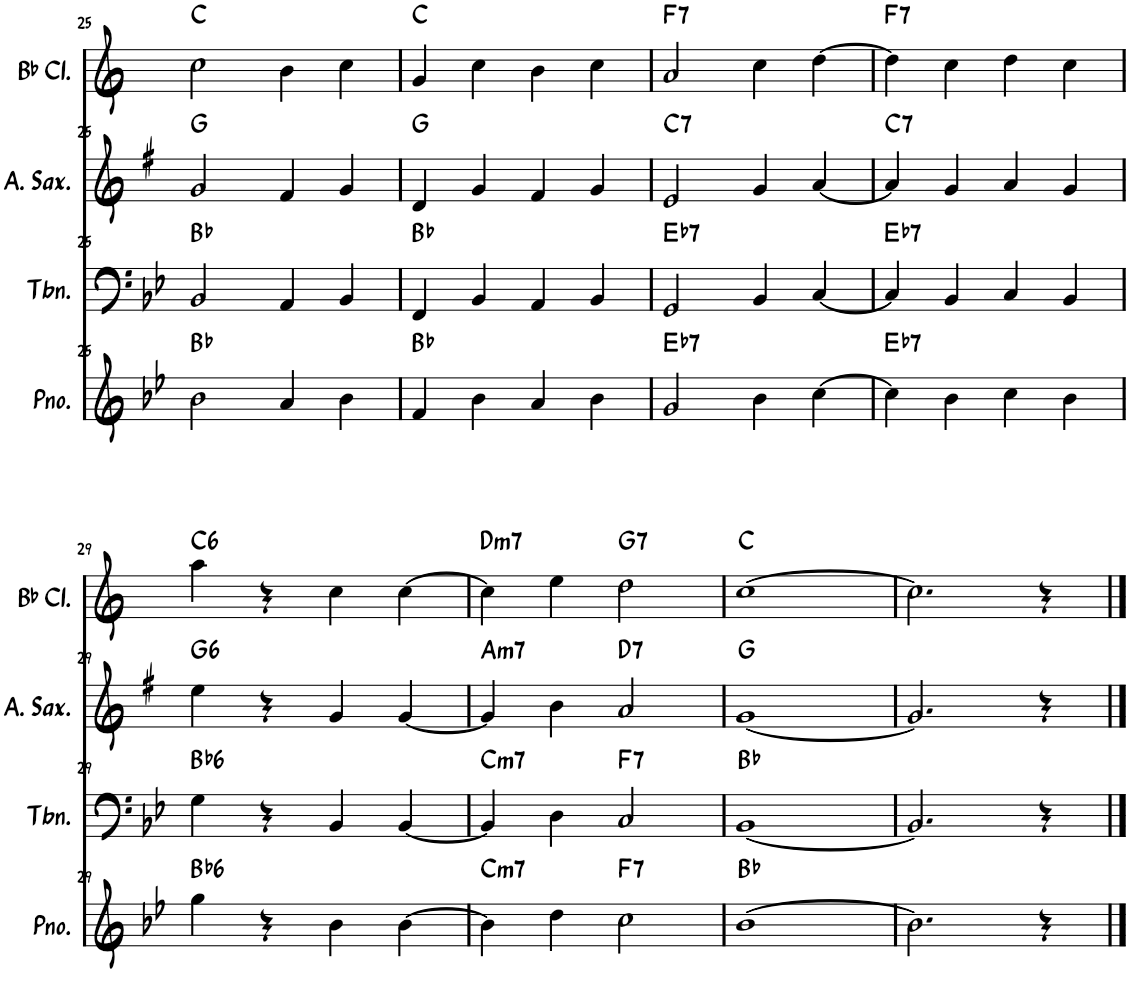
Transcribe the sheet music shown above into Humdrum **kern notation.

**kern	**harte	**kern	**harte	**kern	**harte	**kern	**harte
*part4	*part4	*part3	*part3	*part2	*part2	*part1	*part1
*staff4	*	*staff3	*	*staff2	*	*staff1	*
*I"钢琴	*	*I"长号	*	*I"中音萨克斯	*	*I"降B调单簧管	*
!!LO:PB:g=z
*clefG2	*	*clefF4	*	*clefG2	*	*clefG2	*
*	*	*	*	*Trd5c9	*	*Trd1c2	*
*k[b-e-]	*	*k[b-e-]	*	*k[f#]	*	*k[]	*
*M4/4	*	*M4/4	*	*M4/4	*	*M4/4	*
=25	=25	=25	=25	=25	=25	=25	=25
2b-\	Bb:maj	2BB-/	Bb:maj	2g/	G:maj	2cc\	C:maj
4a/	.	4AA/	.	4f#/	.	4b\	.
4b-\	.	4BB-/	.	4g/	.	4cc\	.
=26	=26	=26	=26	=26	=26	=26	=26
4f/	Bb:maj	4FF/	Bb:maj	4d/	G:maj	4g/	C:maj
4b-\	.	4BB-/	.	4g/	.	4cc\	.
4a/	.	4AA/	.	4f#/	.	4b\	.
4b-\	.	4BB-/	.	4g/	.	4cc\	.
=27	=27	=27	=27	=27	=27	=27	=27
!	!LO:H:kt=7	!	!LO:H:kt=7	!	!LO:H:kt=7	!	!LO:H:kt=7
2g/	Eb:7	2GG/	Eb:7	2e/	C:7	2a/	F:7
4b-\	.	4BB-/	.	4g/	.	4cc\	.
[4cc\	.	[4C/	.	[4a/	.	[4dd\	.
=28	=28	=28	=28	=28	=28	=28	=28
!	!LO:H:kt=7	!	!LO:H:kt=7	!	!LO:H:kt=7	!	!LO:H:kt=7
4cc\]	Eb:7	4C/]	Eb:7	4a/]	C:7	4dd\]	F:7
4b-\	.	4BB-/	.	4g/	.	4cc\	.
4cc\	.	4C/	.	4a/	.	4dd\	.
4b-\	.	4BB-/	.	4g/	.	4cc\	.
!!LO:LB:g=z
=29	=29	=29	=29	=29	=29	=29	=29
!	!LO:H:kt=6	!	!LO:H:kt=6	!	!LO:H:kt=6	!	!LO:H:kt=6
4gg\	Bb:maj6	4G\	Bb:maj6	4ee\	G:maj6	4aa\	C:maj6
4r	.	4r	.	4r	.	4r	.
4b-\	.	4BB-/	.	4g/	.	4cc\	.
[4b-\	.	[4BB-/	.	[4g/	.	[4cc\	.
=30	=30	=30	=30	=30	=30	=30	=30
!	!LO:H:kt=m7	!	!LO:H:kt=m7	!	!LO:H:kt=m7	!	!LO:H:kt=m7
4b-\]	C:min7	4BB-/]	C:min7	4g/]	A:min7	4cc\]	D:min7
4dd\	.	4D\	.	4b\	.	4ee\	.
!	!LO:H:kt=7	!	!LO:H:kt=7	!	!LO:H:kt=7	!	!LO:H:kt=7
2cc\	F:7	2C/	F:7	2a/	D:7	2dd\	G:7
=31	=31	=31	=31	=31	=31	=31	=31
[1b-	Bb:maj	[1BB-	Bb:maj	[1g	G:maj	[1cc	C:maj
=32	=32	=32	=32	=32	=32	=32	=32
2.b-\]	.	2.BB-/]	.	2.g/]	.	2.cc\]	.
4r	.	4r	.	4r	.	4r	.
==	==	==	==	==	==	==	==
*-	*-	*-	*-	*-	*-	*-	*-
